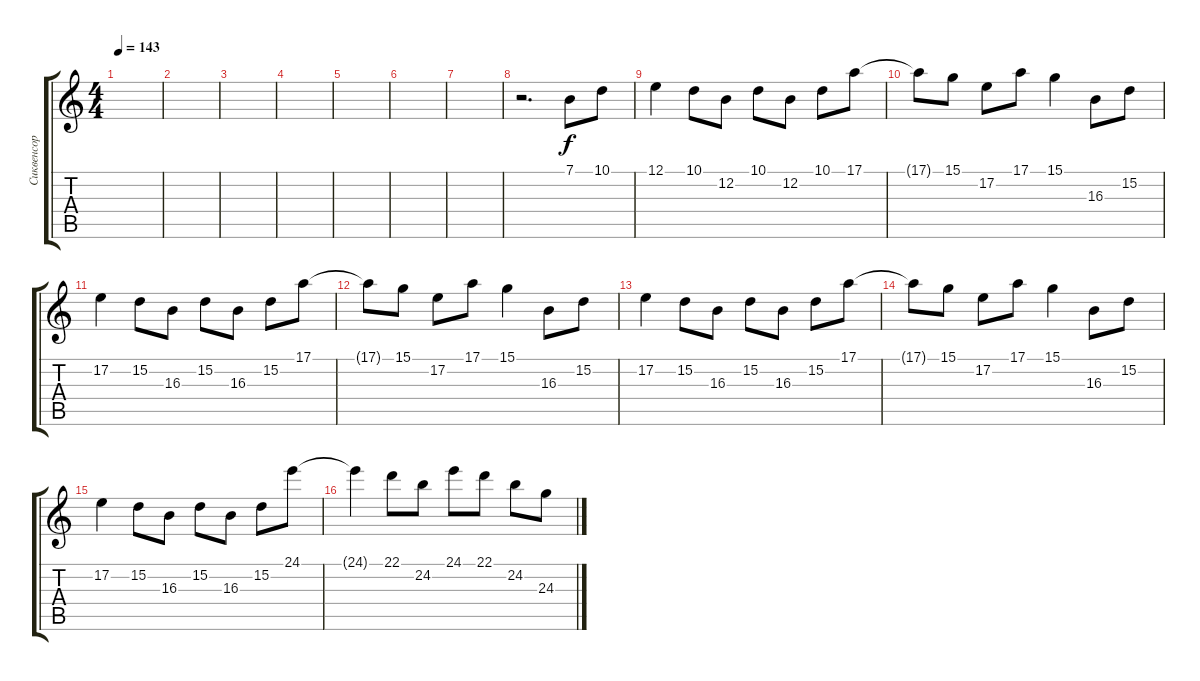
\track ("Сиквенсор (клавишные)" "Сиквенсор ") {instrument drawbarorgan}
\staff {score tabs}
\tuning (E4 B3 G3 D3 A2 E2) {hide}
\ts (4 4)
\tempo 143
\clef g2
\ks c
|
|
|
|
|
|
|
r.2{d} 7.1.8{volume 13} 10.1.8 |
12.1.4 10.1.8 12.2.8 10.1.8 12.2.8 10.1.8 17.1.8 |
17.1{t}.8 15.1.8 17.2.8 17.1.8 15.1.4 16.3.8 15.2.8 |
17.2.4 15.2.8 16.3.8 15.2.8 16.3.8 15.2.8 17.1.8 |
17.1{t}.8 15.1.8 17.2.8 17.1.8 15.1.4 16.3.8 15.2.8 |
17.2.4 15.2.8 16.3.8 15.2.8 16.3.8 15.2.8 17.1.8 |
17.1{t}.8 15.1.8 17.2.8 17.1.8 15.1.4 16.3.8 15.2.8 |
17.2.4 15.2.8 16.3.8 15.2.8 16.3.8 15.2.8 24.1.8 |
24.1{t}.4 22.1.8 24.2.8 24.1.8 22.1.8 24.2.8 24.3.8
